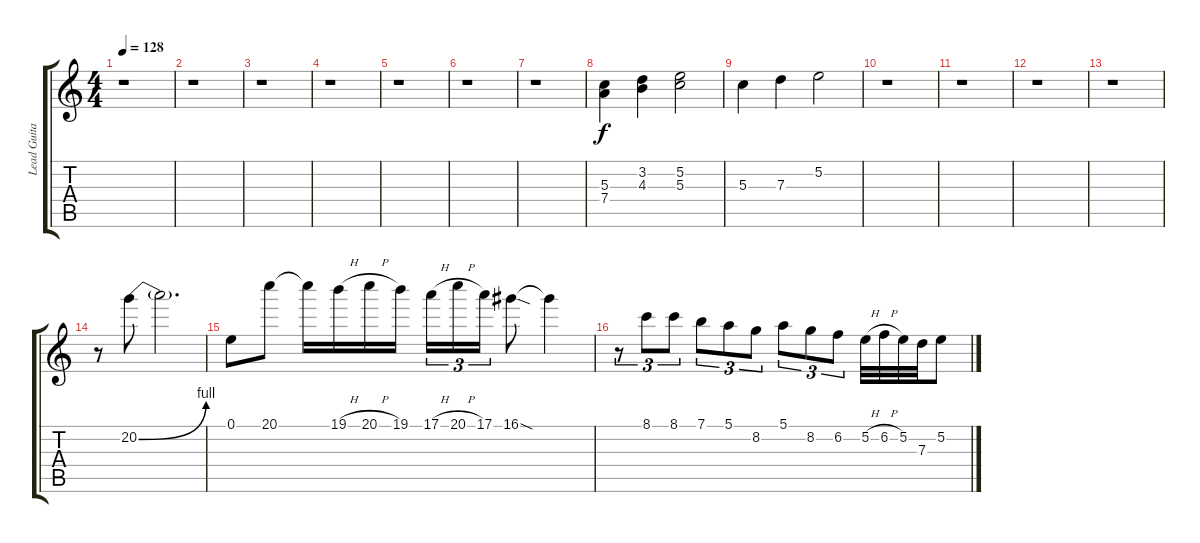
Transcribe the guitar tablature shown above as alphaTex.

\track ("Lead Guitar" "Lead Guita") {instrument overdrivenguitar}
\staff {score tabs}
\tuning (E4 B3 G3 D3 A2 E2) {hide}
\ts (4 4)
\tempo 128
\clef g2
\ks c
r.1{dy f} |
r.1 |
r.1 |
r.1 |
r.1 |
r.1 |
r.1 |
(5.3 7.4).4{volume 13} (3.2 4.3).4 (5.2 5.3).2 |
5.3.4 7.3.4 5.2.2 |
r.1 |
r.1 |
r.1 |
r.1 |
r.8 20.2{be (bend 0 0 60 4)}.8{volume 16} 20.2{t}.2{d} |
0.1.8 20.1.8 20.1{t}.16 19.1{h}.16 20.1{h}.16 19.1.16 17.1{h}.16{tu (3 2)} 20.1{h}.16{tu (3 2)} 17.1.16{tu (3 2)} 16.1{sod}.8 16.1{t}.4 |
r.8{tu (3 2)} 8.1.8{tu (3 2)} 8.1.8{tu (3 2)} 7.1.8{tu (3 2)} 5.1.8{tu (3 2)} 8.2.8{tu (3 2)} 5.1.8{tu (3 2)} 8.2.8{tu (3 2)} 6.2.8{tu (3 2)} 5.2{h}.32 6.2{h}.32 5.2.32 7.3.32 5.2.8
